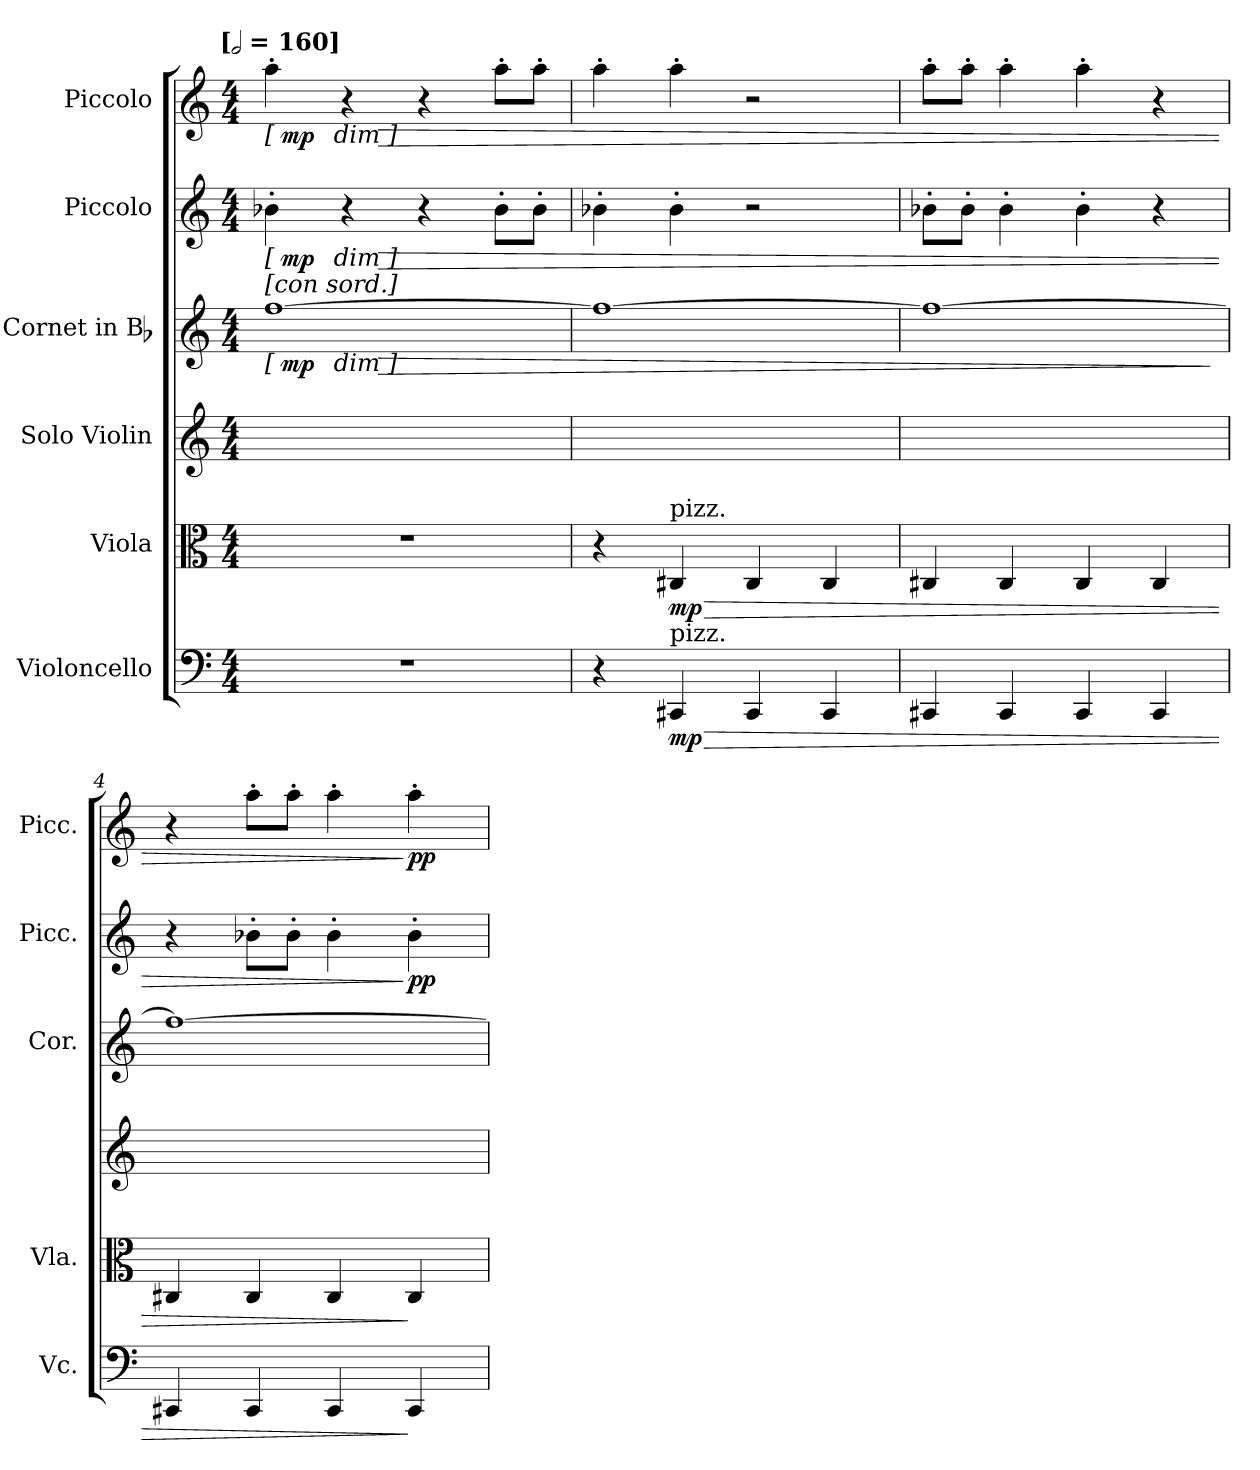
**kern	**dynam	**kern	**dynam	**kern	**kern	**dynam	**kern	**dynam	**kern	**dynam
*part6	*part6	*part5	*part5	*part4	*part3	*part3	*part2	*part2	*part1	*part1
*staff6	*staff6	*staff5	*staff5	*staff4	*staff3	*staff3	*staff2	*staff2	*staff1	*staff1
*I"Violoncello	*	*I"Viola	*	*I"Solo Violin	*I"Cornet in Bb	*	*I"Piccolo	*	*I"Piccolo	*
*I'Vc.	*	*I'Vla.	*	*	*I'Cor.	*	*I'Picc.	*	*I'Picc.	*
*clefF4	*	*clefC3	*	*clefG2	*clefG2	*	*clefG2	*	*clefG2	*
*	*	*	*	*	*ITrd1c2	*	*	*	*	*
*k[]	*	*k[]	*	*k[]	*k[b-e-]	*	*k[]	*	*k[]	*
!!LO:TX:omd:t=[[half] = 160]
*M4/4	*	*M4/4	*	*M4/4	*M4/4	*	*M4/4	*	*M4/4	*
*MM320	*	*MM320	*	*MM320	*MM320	*	*MM320	*	*MM320	*
=1	=1	=1	=1	=1	=1	=1	=1	=1	=1	=1
!	!	!	!	!	!LO:TX:a:t=[con sord.]	!	!	!	!	!
!	!	!	!	!	!	!LO:HP:b	!	!LO:HP:b	!	!LO:HP:b
!	!	!	!	!	!	!LO:DY:n=1:t=[ %s dim ]	!	!LO:DY:n=1:t=[ %s dim ]	!	!LO:DY:n=1:t=[ %s dim ]
1r	.	1r	.	8ryy	[1ee-	> mp	4b-X'	> mp	4aa'	> mp
.	.	.	.	8ryy	.	.	.	.	.	.
.	.	.	.	8ryy	.	.	4r	.	4r	.
.	.	.	.	8ryy	.	.	.	.	.	.
.	.	.	.	8ryy	.	.	4r	.	4r	.
.	.	.	.	8ryy	.	.	.	.	.	.
.	.	.	.	8ryy	.	.	8b-'L	.	8aa'L	.
.	.	.	.	8ryy	.	.	8b-'J	.	8aa'J	.
=2	=2	=2	=2	=2	=2	=2	=2	=2	=2	=2
4r	.	4r	.	8ryy	1ee-_	.	4b-X'	.	4aa'	.
.	.	.	.	8ryy	.	.	.	.	.	.
!	!	!LO:TX:a:t=pizz.	!	!	!	!	!	!	!	!
!LO:TX:a:t=pizz.	!	!	!	!	!	!	!	!	!	!
!	!LO:HP:b	!	!LO:HP:b	!	!	!	!	!	!	!
4CC#X	> mp	4C#X	> mp	8ryy	.	.	4b-'	.	4aa'	.
.	.	.	.	8ryy	.	.	.	.	.	.
4CC#	.	4C#	.	8ryy	.	.	2r	.	2r	.
.	.	.	.	8ryy	.	.	.	.	.	.
4CC#	.	4C#	.	8ryy	.	.	.	.	.	.
.	.	.	.	8ryy	.	.	.	.	.	.
=3	=3	=3	=3	=3	=3	=3	=3	=3	=3	=3
4CC#X	.	4C#X	.	8ryy	1ee-_	.	8b-X'L	.	8aa'L	.
.	.	.	.	8ryy	.	.	8b-'J	.	8aa'J	.
4CC#	.	4C#	.	8ryy	.	.	4b-'	.	4aa'	.
.	.	.	.	8ryy	.	.	.	.	.	.
4CC#	.	4C#	.	8ryy	.	.	4b-'	.	4aa'	.
.	.	.	.	8ryy	.	.	.	.	.	.
4CC#	.	4C#	.	8ryy	.	.	4r	.	4r	.
.	.	.	.	8ryy	.	.	.	.	.	.
.	.	.	.	.	.	]	.	.	.	.
=4	=4	=4	=4	=4	=4	=4	=4	=4	=4	=4
4CC#X	.	4C#X	.	8ryy	1ee-_	.	4r	.	4r	.
.	.	.	.	8ryy	.	.	.	.	.	.
4CC#	.	4C#	.	8ryy	.	.	8b-X'L	.	8aa'L	.
.	.	.	.	8ryy	.	.	8b-'J	.	8aa'J	.
4CC#	.	4C#	.	8ryy	.	.	4b-'	.	4aa'	.
.	.	.	.	8ryy	.	.	.	.	.	.
4CC#	]	4C#	]	8ryy	.	.	4b-'	] pp	4aa'	] pp
.	.	.	.	8ryy	.	.	.	.	.	.
=	=	=	=	=	=	=	=	=	=	=
*-	*-	*-	*-	*-	*-	*-	*-	*-	*-	*-
